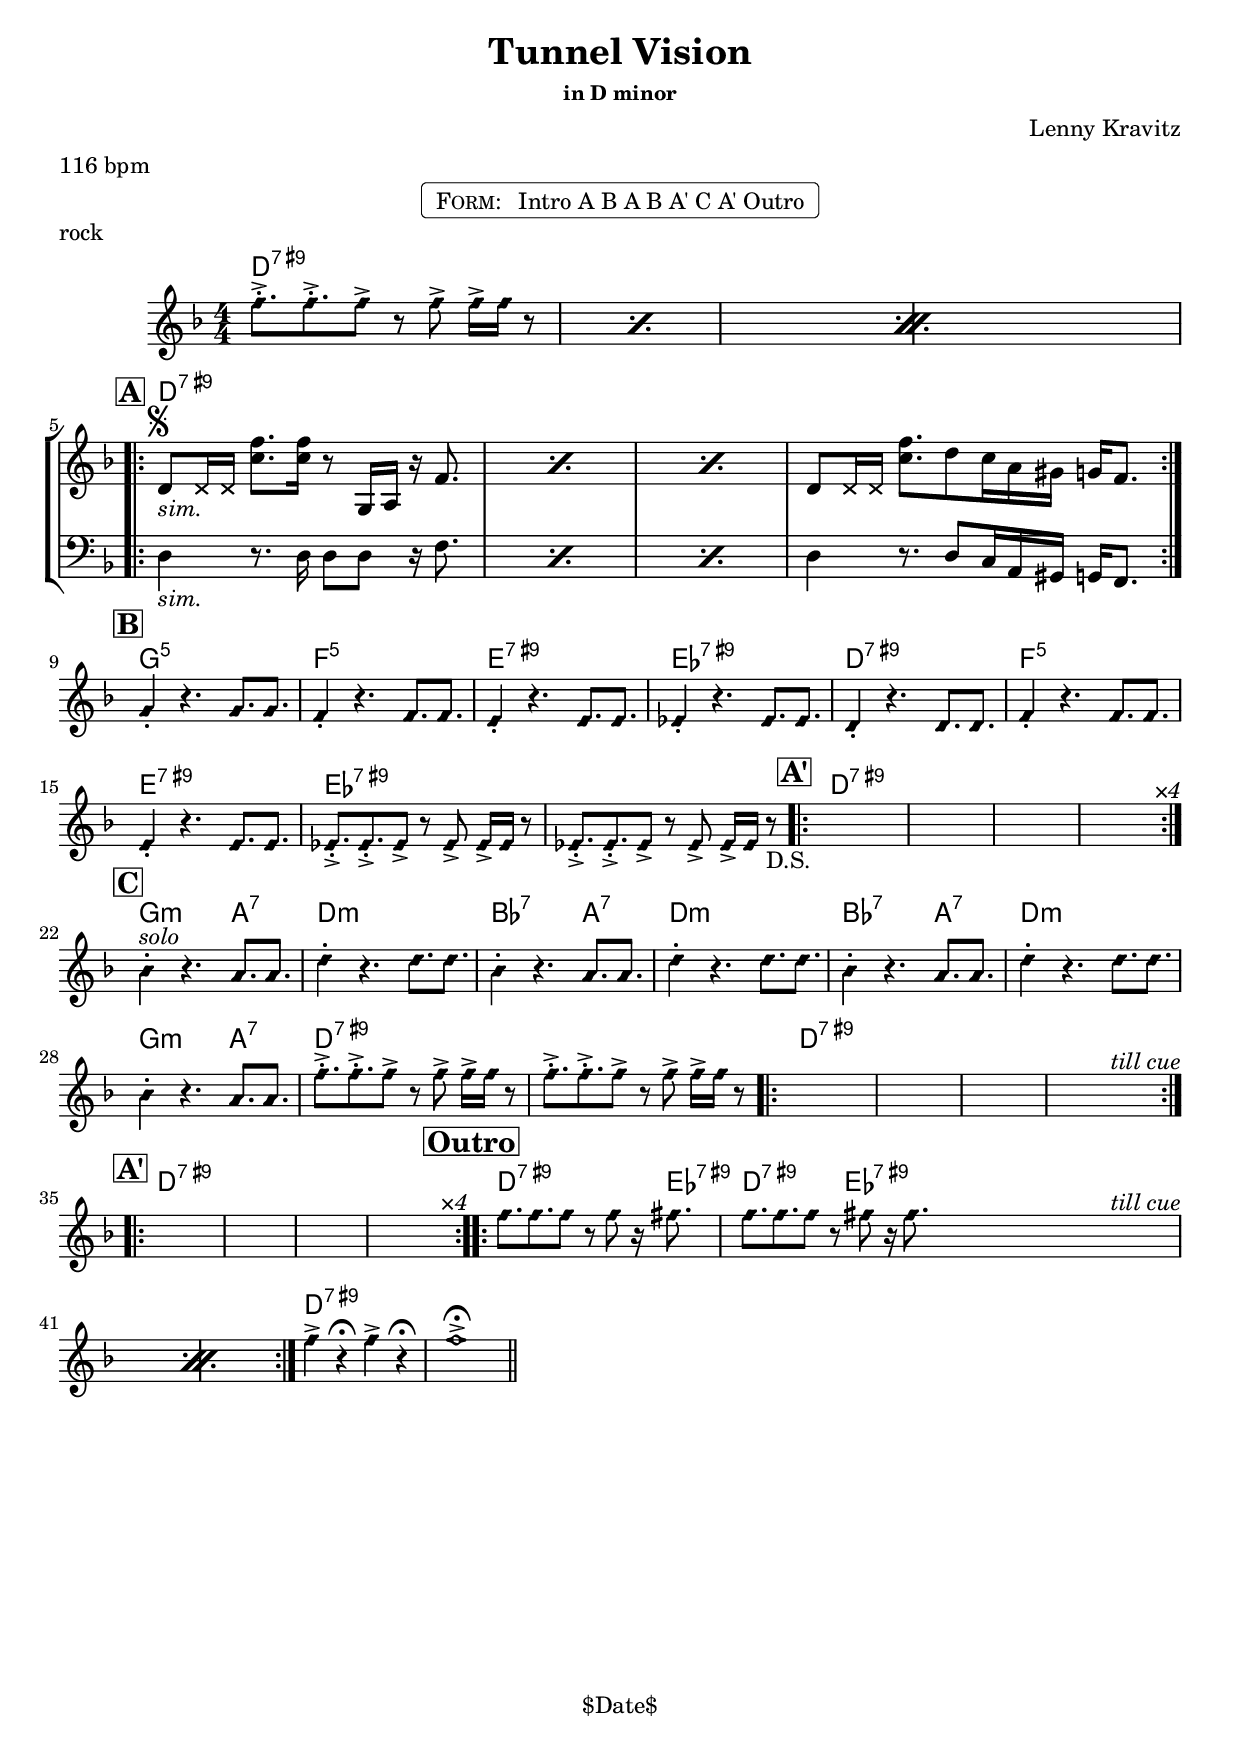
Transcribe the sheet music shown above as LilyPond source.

\version "2.12.3"

%
% $File$
% $Date$
% $Revision$
% $Author$
%

\header {
  title = "Tunnel Vision"
  subtitle = ""
  subsubtitle = "in D minor"

  composer = "Lenny Kravitz"
  poet = ""
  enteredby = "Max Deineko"

  meter = "116 bpm"
  piece = "rock"
  version = "$Revision$"

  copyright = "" % "Transcribed and/or arranged by MaX"
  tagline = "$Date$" % ""
}


harm = \chords {
  \set Score.skipBars = ##t
  \set Score.markFormatter = #format-mark-box-letters

  d1:9+ s1*3

  \break
  \mark \markup {\box \bold "A"}
  d1:9+ s1*3 |

  \break
  \mark \markup {\box \bold "B"}
  g1:^3 f:^3 e:9+ es:9+ |
  d:9+ f:^3 e:9+ es:9+ s1 |

  %\break
  \mark \markup {\box \bold "A'"}
  d1:9+ s1*3 |

  \break
  \mark \markup {\box \bold "C"}
  g4:m s4. a:7 d1:m |
  bes4:7 s4. a:7 d1:m |
  bes4:7 s4. a:7 d1:m |
  g4:m s4. a:7 d1:9+ s1 |
  d1:9+ s1*3 |

  \break
  \mark \markup {\box \bold "A'"}
  d1:9+ s1*3 |

  %\mark \markup{ \musicglyph #"scripts.coda" }
  %\break
  \mark \markup {\box \bold "Outro"}

  d4:9+ s2 s16 es8.:9+ |
  d4:9+ s4 s16 es8.:9+ s4 |
  s1 * 2 |

  d1:9+ s1 |
}

mel = \relative c'' {
  \set Score.skipBars = ##t
  \set Score.markFormatter = #format-mark-box-letters
  \override Staff.TimeSignature #'style = #'()

  \key d \minor
  \time 4/4

  \override NoteHead #'style = #'diamond

  \repeat percent 2 {
    \repeat percent 2 {
      f8.-.-> f-.-> f8-> r f-> f16-> f r8
      %d16 r r d r r d r r d r r d d r8
    }
  }

  \repeat volta 2 {
    \repeat percent 3 {
      \override NoteHead #'style = #'default
      d,8
      ^\markup{\musicglyph #"scripts.segno"}
      _\markup{\italic sim.}
      \override NoteHead #'style = #'cross
      d16 d
      \override NoteHead #'style = #'default
      <c' f>8. <c f>16
      r8 g,16 a r f'8.
    }
    d8
    \override NoteHead #'style = #'cross
    d16 d
    \override NoteHead #'style = #'default
    <c' f>8.  d8 c16 a gis g f8.
  }

  \override NoteHead #'style = #'diamond

  g4-.
  r4. g8. g
  f4-. r4. f8. f
  e4-. r4. e8. e
  es4-. r4. es8. es
  d4-. r4. d8. d
  f4-. r4. f8. f
  e4-. r4. e8. e
  es8.-.-> es-.-> es8-> r es-> es16-> es r8
  es8.-.-> es-.-> es8-> r es-> es16-> es r8
  _\markup{D.S.}

  \repeat volta 4 {
    s1
    %^\markup{\hspace #0.0 \italic{as in A}}
    s1 s1 s1
    ^\markup{\hspace #5.0 \italic ×4}
  }

  bes'4-.
  ^\markup{\italic solo}
  r4. a8. a
  d4-. r4. d8. d
  bes4-. r4. a8. a
  d4-. r4. d8. d
  bes4-. r4. a8. a
  d4-. r4. d8. d
  bes4-. r4. a8. a
  f'8.-.-> f-.-> f8-> r f-> f16-> f r8
  f8.-.-> f-.-> f8-> r f-> f16-> f r8
  \repeat volta 4 {
    s1
    %^\markup{\hspace #-3.0 \italic{as in A}}
    s1 s1 s1
    ^\markup{ \hspace #4.0 \italic { till cue } }
  }

  \repeat volta 4 {
    s1
    %^\markup{\italic{as above}}
    s1 s1 s1
    ^\markup{\hspace #5.0 \italic ×4}
  }
  \repeat volta 2 {
    \repeat percent 2 {
      f8. f f8 r f r16 fis8.
      f8. f f8 r fis r16 fis8.
      ^\markup{ \hspace #20.0 \italic { till cue } }
    }
  }
  f4-> r \fermata
  f-> r \fermata
  f1-> \fermata

  \bar "||"
}

bass = \relative c {

  \set Score.skipBars = ##t
  \set Score.markFormatter = #format-mark-box-letters
  \override Staff.TimeSignature #'style = #'()

  \key d \minor
  \time 4/4
  \clef bass

  s1 * 4

  \repeat percent 3 {
    d4
    _\markup{\italic sim.}
    r8. d16
    d8 d8 r16 f8.
  }
  d4 r8. d8 c16 a gis g f8.

}

\markup {
    \fill-line { % This centers the words, which looks nicer
    \hspace #1.0 % gives the fill-line something to work with
    \rounded-box \pad-markup #0.3 {
      \column {
        \line{
          \hspace #0.5
          \smallCaps Form:
          \hspace #1
          Intro A B A B A' C A' Outro
          \hspace #0.5
        }
      }
    }
    \hspace #1.0 % gives the fill-line something to work with
  }
}

\score {
  \transpose g g {
    \new StaffGroup = "intro" <<
      \new ChordNames = "chords" \harm
      \new Staff = "guitar" \mel
      \new Staff = "bass" \bass
    >>
  }
}

\layout {
  ragged-last = ##t
  \context {
    \RemoveEmptyStaffContext
    \override VerticalAxisGroup #'remove-first = ##t
  }
}
